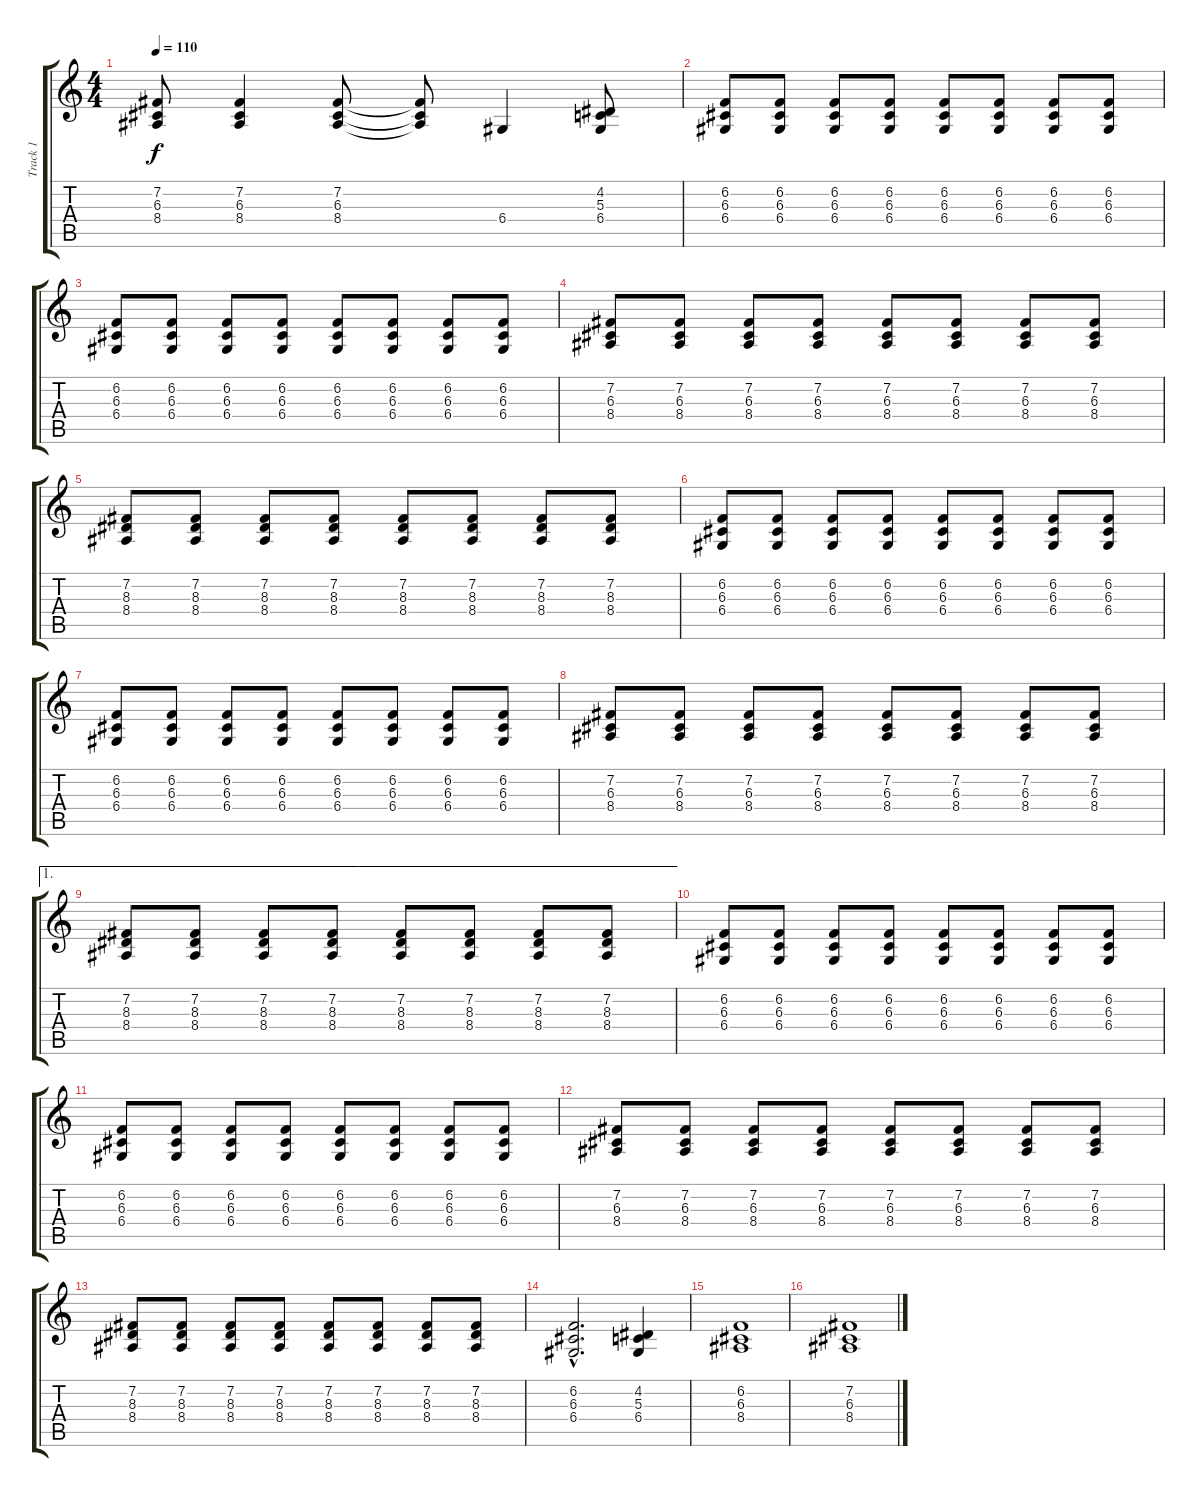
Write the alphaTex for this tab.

\track ("Track 1" "Track 1") {instrument electricpiano2}
\staff {score tabs}
\tuning (E4 B3 G3 D3 A2 E2) {hide}
\ts (4 4)
\tempo 110
\clef g2
\ks c
(7.2 6.3 8.4).8{dy f} (7.2 6.3 8.4).4 (7.2 6.3 8.4).8 (7.2{t} 6.3{t} 8.4{t}).8 6.4.4 (4.2 5.3 6.4).8 |
(6.2 6.3 6.4).8 (6.2 6.3 6.4).8 (6.2 6.3 6.4).8 (6.2 6.3 6.4).8 (6.2 6.3 6.4).8 (6.2 6.3 6.4).8 (6.2 6.3 6.4).8 (6.2 6.3 6.4).8 |
(6.2 6.3 6.4).8 (6.2 6.3 6.4).8 (6.2 6.3 6.4).8 (6.2 6.3 6.4).8 (6.2 6.3 6.4).8 (6.2 6.3 6.4).8 (6.2 6.3 6.4).8 (6.2 6.3 6.4).8 |
(7.2 6.3 8.4).8 (7.2 6.3 8.4).8 (7.2 6.3 8.4).8 (7.2 6.3 8.4).8 (7.2 6.3 8.4).8 (7.2 6.3 8.4).8 (7.2 6.3 8.4).8 (7.2 6.3 8.4).8 |
(7.2 8.3 8.4).8 (7.2 8.3 8.4).8 (7.2 8.3 8.4).8 (7.2 8.3 8.4).8 (7.2 8.3 8.4).8 (7.2 8.3 8.4).8 (7.2 8.3 8.4).8 (7.2 8.3 8.4).8 |
(6.2 6.3 6.4).8 (6.2 6.3 6.4).8 (6.2 6.3 6.4).8 (6.2 6.3 6.4).8 (6.2 6.3 6.4).8 (6.2 6.3 6.4).8 (6.2 6.3 6.4).8 (6.2 6.3 6.4).8 |
(6.2 6.3 6.4).8 (6.2 6.3 6.4).8 (6.2 6.3 6.4).8 (6.2 6.3 6.4).8 (6.2 6.3 6.4).8 (6.2 6.3 6.4).8 (6.2 6.3 6.4).8 (6.2 6.3 6.4).8 |
(7.2 6.3 8.4).8 (7.2 6.3 8.4).8 (7.2 6.3 8.4).8 (7.2 6.3 8.4).8 (7.2 6.3 8.4).8 (7.2 6.3 8.4).8 (7.2 6.3 8.4).8 (7.2 6.3 8.4).8 |
\ae 1
(7.2 8.3 8.4).8 (7.2 8.3 8.4).8 (7.2 8.3 8.4).8 (7.2 8.3 8.4).8 (7.2 8.3 8.4).8 (7.2 8.3 8.4).8 (7.2 8.3 8.4).8 (7.2 8.3 8.4).8 |
(6.2 6.3 6.4).8 (6.2 6.3 6.4).8 (6.2 6.3 6.4).8 (6.2 6.3 6.4).8 (6.2 6.3 6.4).8 (6.2 6.3 6.4).8 (6.2 6.3 6.4).8 (6.2 6.3 6.4).8 |
(6.2 6.3 6.4).8 (6.2 6.3 6.4).8 (6.2 6.3 6.4).8 (6.2 6.3 6.4).8 (6.2 6.3 6.4).8 (6.2 6.3 6.4).8 (6.2 6.3 6.4).8 (6.2 6.3 6.4).8 |
(7.2 6.3 8.4).8 (7.2 6.3 8.4).8 (7.2 6.3 8.4).8 (7.2 6.3 8.4).8 (7.2 6.3 8.4).8 (7.2 6.3 8.4).8 (7.2 6.3 8.4).8 (7.2 6.3 8.4).8 |
(7.2 8.3 8.4).8 (7.2 8.3 8.4).8 (7.2 8.3 8.4).8 (7.2 8.3 8.4).8 (7.2 8.3 8.4).8 (7.2 8.3 8.4).8 (7.2 8.3 8.4).8 (7.2 8.3 8.4).8 |
(6.2{hac} 6.3{hac} 6.4{hac}).2{d} (4.2 5.3 6.4).4 |
(6.2 6.3 8.4).1 |
(7.2 6.3 8.4).1
